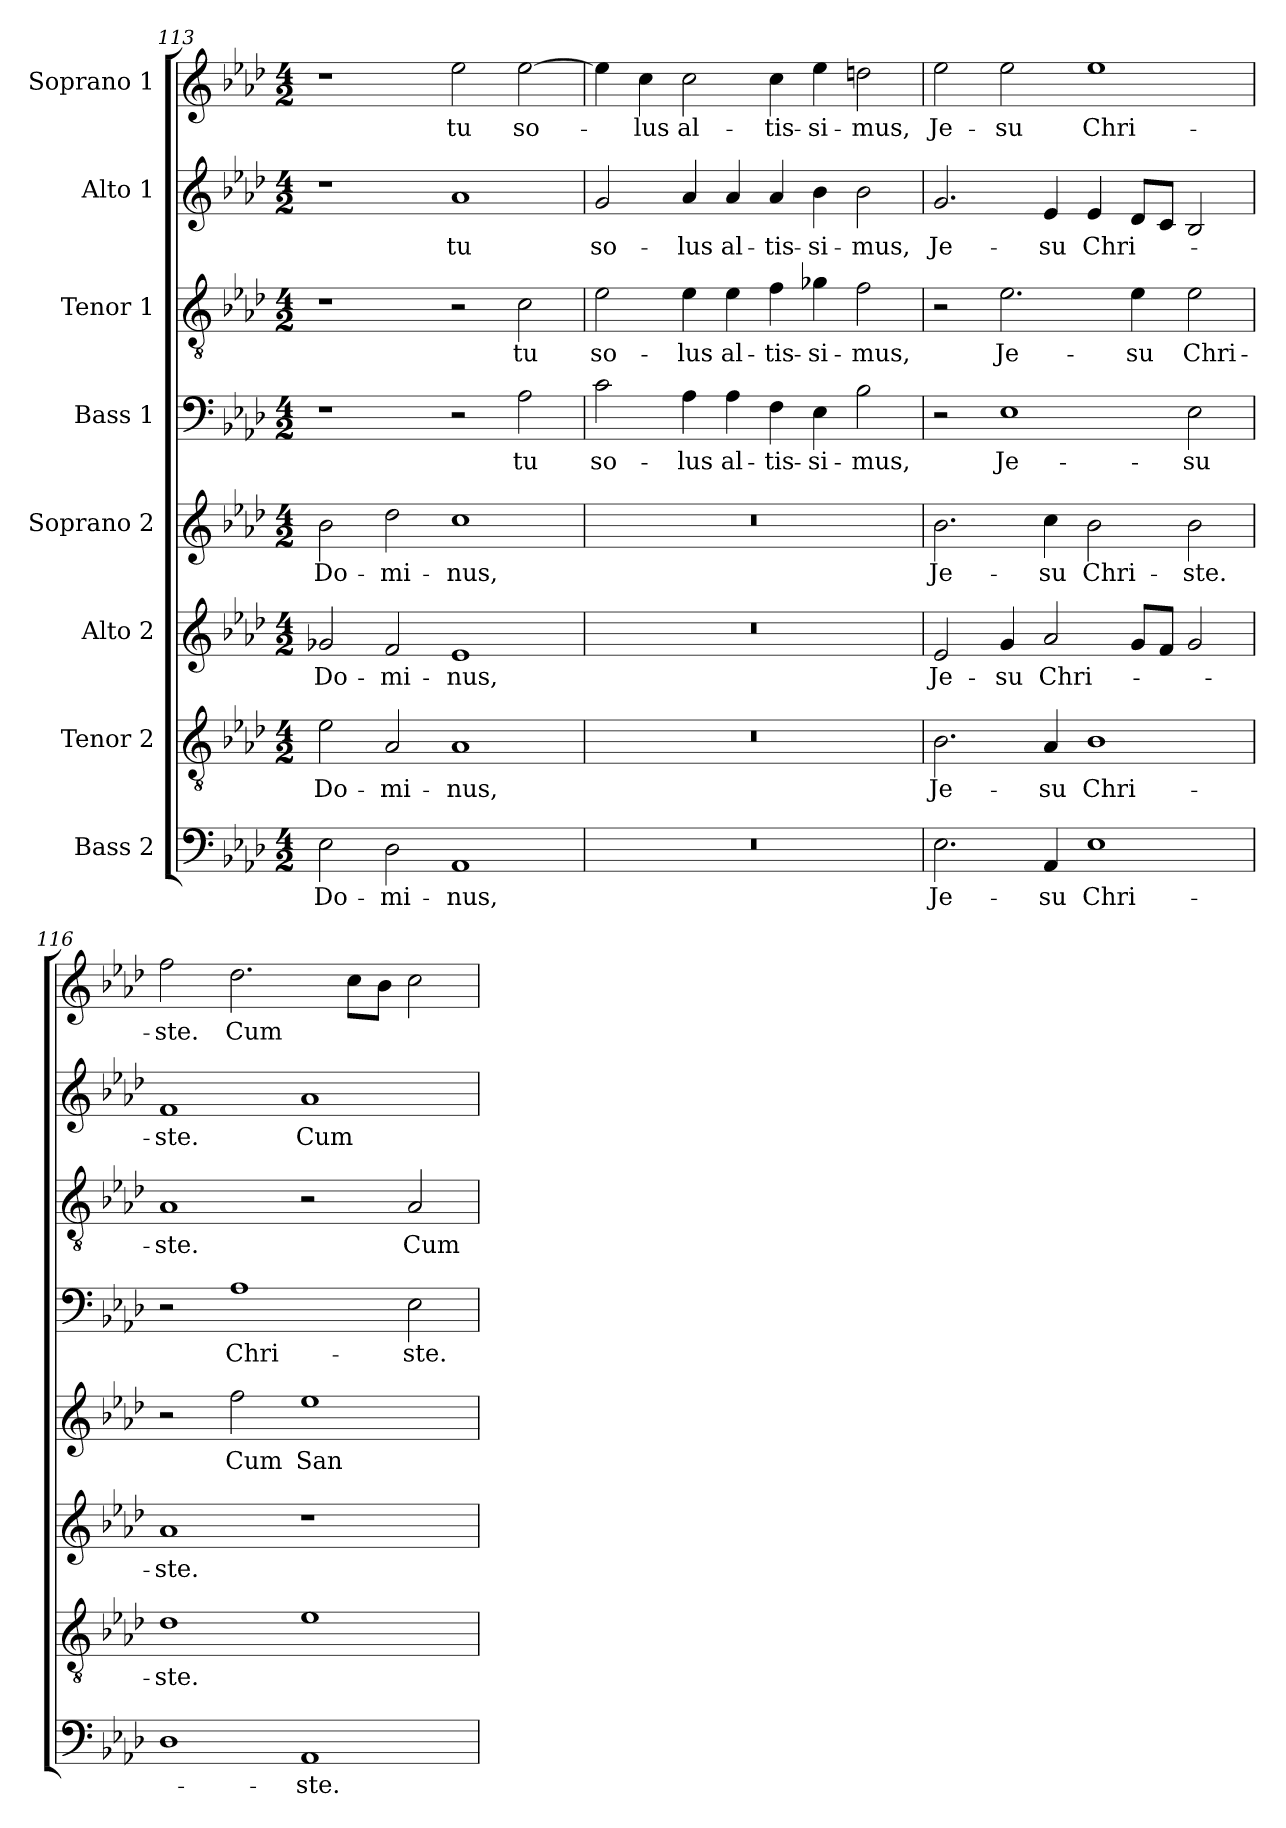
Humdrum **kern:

**kern	**text	**kern	**text	**kern	**text	**kern	**text	**kern	**text	**kern	**text	**kern	**text	**kern	**text
*part8	*part8	*part7	*part7	*part6	*part6	*part5	*part5	*part4	*part4	*part3	*part3	*part2	*part2	*part1	*part1
*staff8	*staff8	*staff7	*staff7	*staff6	*staff6	*staff5	*staff5	*staff4	*staff4	*staff3	*staff3	*staff2	*staff2	*staff1	*staff1
*I"Bass 2	*	*I"Tenor 2	*	*I"Alto 2	*	*I"Soprano 2	*	*I"Bass 1	*	*I"Tenor 1	*	*I"Alto 1	*	*I"Soprano 1	*
*clefF4	*	*clefGv2	*	*clefG2	*	*clefG2	*	*clefF4	*	*clefGv2	*	*clefG2	*	*clefG2	*
*k[b-e-a-d-]	*	*k[b-e-a-d-]	*	*k[b-e-a-d-]	*	*k[b-e-a-d-]	*	*k[b-e-a-d-]	*	*k[b-e-a-d-]	*	*k[b-e-a-d-]	*	*k[b-e-a-d-]	*
*A-:	*	*A-:	*	*A-:	*	*A-:	*	*A-:	*	*A-:	*	*A-:	*	*A-:	*
*M4/2	*	*M4/2	*	*M4/2	*	*M4/2	*	*M4/2	*	*M4/2	*	*M4/2	*	*M4/2	*
=113	=113	=113	=113	=113	=113	=113	=113	=113	=113	=113	=113	=113	=113	=113	=113
2E-\	Do-	2e-\	Do-	2g-X/	Do-	2b-\	Do-	1r	.	1r	.	1r	.	1r	.
2D-\	-mi-	2A-/	-mi-	2f/	-mi-	2dd-\	-mi-	.	.	.	.	.	.	.	.
1AA-	-nus,	1A-	-nus,	1e-	-nus,	1cc	-nus,	2r	.	2r	.	1a-	tu	2ee-\	tu
.	.	.	.	.	.	.	.	2A-\	tu	2c\	tu	.	.	[2ee-\	so-
=114	=114	=114	=114	=114	=114	=114	=114	=114	=114	=114	=114	=114	=114	=114	=114
0r	.	0r	.	0r	.	0r	.	2c\	so-	2e-\	so-	2g/	so-	4ee-\]	.
.	.	.	.	.	.	.	.	.	.	.	.	.	.	4cc\	-lus
.	.	.	.	.	.	.	.	4A-\	-lus	4e-\	-lus	4a-/	-lus	2cc\	al-
.	.	.	.	.	.	.	.	4A-\	al-	4e-\	al-	4a-/	al-	.	.
.	.	.	.	.	.	.	.	4F\	-tis-	4f\	-tis-	4a-/	-tis-	4cc\	-tis-
.	.	.	.	.	.	.	.	4E-\	-si-	4g-X\	-si-	4b-\	-si-	4ee-\	-si-
.	.	.	.	.	.	.	.	2B-\	-mus,	2f\	-mus,	2b-\	-mus,	2ddn\	-mus,
=115	=115	=115	=115	=115	=115	=115	=115	=115	=115	=115	=115	=115	=115	=115	=115
2.E-\	Je-	2.B-\	Je-	2e-/	Je-	2.b-\	Je-	2r	.	2r	.	2.g/	Je-	2ee-\	Je-
.	.	.	.	4g/	-su	.	.	1E-	Je-	2.e-\	Je-	.	.	2ee-\	-su
4AA-/	-su	4A-/	-su	2a-/	Chri-	4cc\	-su	.	.	.	.	4e-/	-su	.	.
1E-	Chri-	1B-	Chri-	.	.	2b-\	Chri-	.	.	.	.	4e-/	Chri-	1ee-	Chri-
.	.	.	.	8g/L	.	.	.	.	.	4e-\	-su	8d-/L	.	.	.
.	.	.	.	8f/J	.	.	.	.	.	.	.	8c/J	.	.	.
.	.	.	.	2g/	.	2b-\	-ste.	2E-\	-su	2e-\	Chri-	2B-/	.	.	.
!!LO:PB:g=z
=116	=116	=116	=116	=116	=116	=116	=116	=116	=116	=116	=116	=116	=116	=116	=116
1D-	.	1d-	-ste.	1a-	-ste.	2r	.	2r	.	1A-	-ste.	1f	-ste.	2ff\	-ste.
.	.	.	.	.	.	2ff\	Cum	1A-	Chri-	.	.	.	.	2.dd-\	Cum
1AA-	-ste.	1e-	.	1r	.	1ee-	San-	.	.	2r	.	1a-	Cum	.	.
.	.	.	.	.	.	.	.	.	.	.	.	.	.	8cc\L	.
.	.	.	.	.	.	.	.	.	.	.	.	.	.	8b-\J	.
.	.	.	.	.	.	.	.	2E-\	-ste.	2A-/	Cum	.	.	2cc\	.
=	=	=	=	=	=	=	=	=	=	=	=	=	=	=	=
*-	*-	*-	*-	*-	*-	*-	*-	*-	*-	*-	*-	*-	*-	*-	*-
